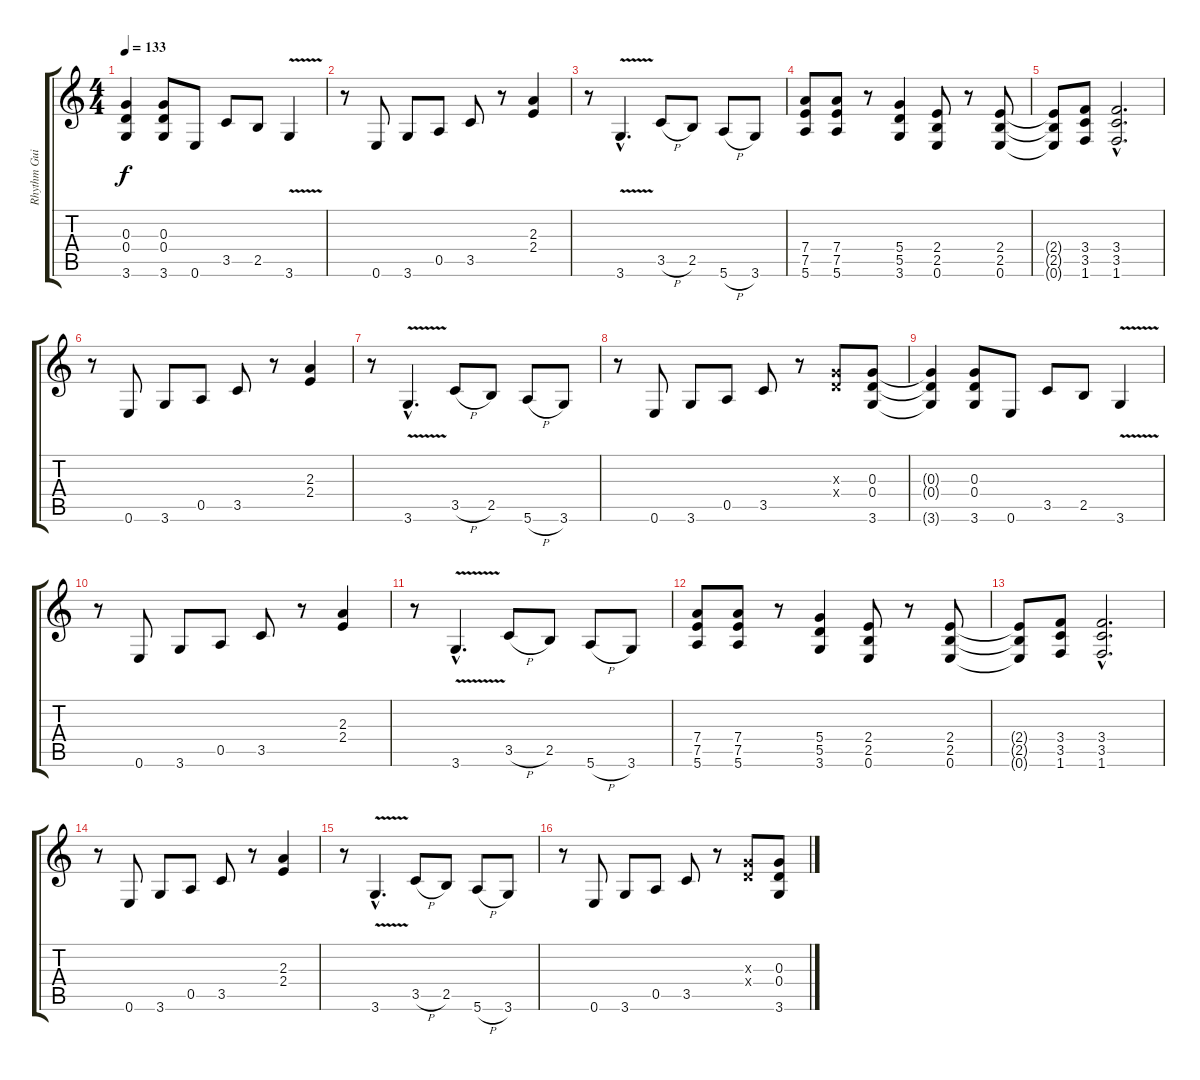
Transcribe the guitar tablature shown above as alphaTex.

\track ("Rhythm Guitar 2" "Rhythm Gui") {instrument overdrivenguitar}
\staff {score tabs}
\tuning (E4 B3 G3 D3 A2 E2) {hide}
\ts (4 4)
\tempo 133
\clef g2
\ks c
(0.3{t} 0.4{t} 3.6{t}).4{dy f} (0.3 0.4 3.6).8 0.6.8 3.5.8 2.5.8 3.6{v}.4 |
r.8 0.6.8 3.6.8 0.5.8 3.5.8 r.8 (2.3 2.4).4 |
r.8 3.6{v hac}.4{d} 3.5{h}.8 2.5.8 5.6{h}.8 3.6.8 |
(7.4 7.5 5.6).8 (7.4 7.5 5.6).8 r.8 (5.4 5.5 3.6).4 (2.4 2.5 0.6).8 r.8 (2.4 2.5 0.6).8 |
(2.4{t} 2.5{t} 0.6{t}).8 (3.4 3.5 1.6).8 (3.4{hac} 3.5{hac} 1.6{hac}).2{d} |
r.8 0.6.8 3.6.8 0.5.8 3.5.8 r.8 (2.3 2.4).4 |
r.8 3.6{v hac}.4{d} 3.5{h}.8 2.5.8 5.6{h}.8 3.6.8 |
r.8 0.6.8 3.6.8 0.5.8 3.5.8 r.8 (0.3{x} 0.4{x}).8 (0.3 0.4 3.6).8 |
(0.3{t} 0.4{t} 3.6{t}).4 (0.3 0.4 3.6).8 0.6.8 3.5.8 2.5.8 3.6{v}.4 |
r.8 0.6.8 3.6.8 0.5.8 3.5.8 r.8 (2.3 2.4).4 |
r.8 3.6{v hac}.4{d} 3.5{h}.8 2.5.8 5.6{h}.8 3.6.8 |
(7.4 7.5 5.6).8 (7.4 7.5 5.6).8 r.8 (5.4 5.5 3.6).4 (2.4 2.5 0.6).8 r.8 (2.4 2.5 0.6).8 |
(2.4{t} 2.5{t} 0.6{t}).8 (3.4 3.5 1.6).8 (3.4{hac} 3.5{hac} 1.6{hac}).2{d} |
r.8 0.6.8 3.6.8 0.5.8 3.5.8 r.8 (2.3 2.4).4 |
r.8 3.6{v hac}.4{d} 3.5{h}.8 2.5.8 5.6{h}.8 3.6.8 |
r.8 0.6.8 3.6.8 0.5.8 3.5.8 r.8 (0.3{x} 0.4{x}).8 (0.3 0.4 3.6).8
